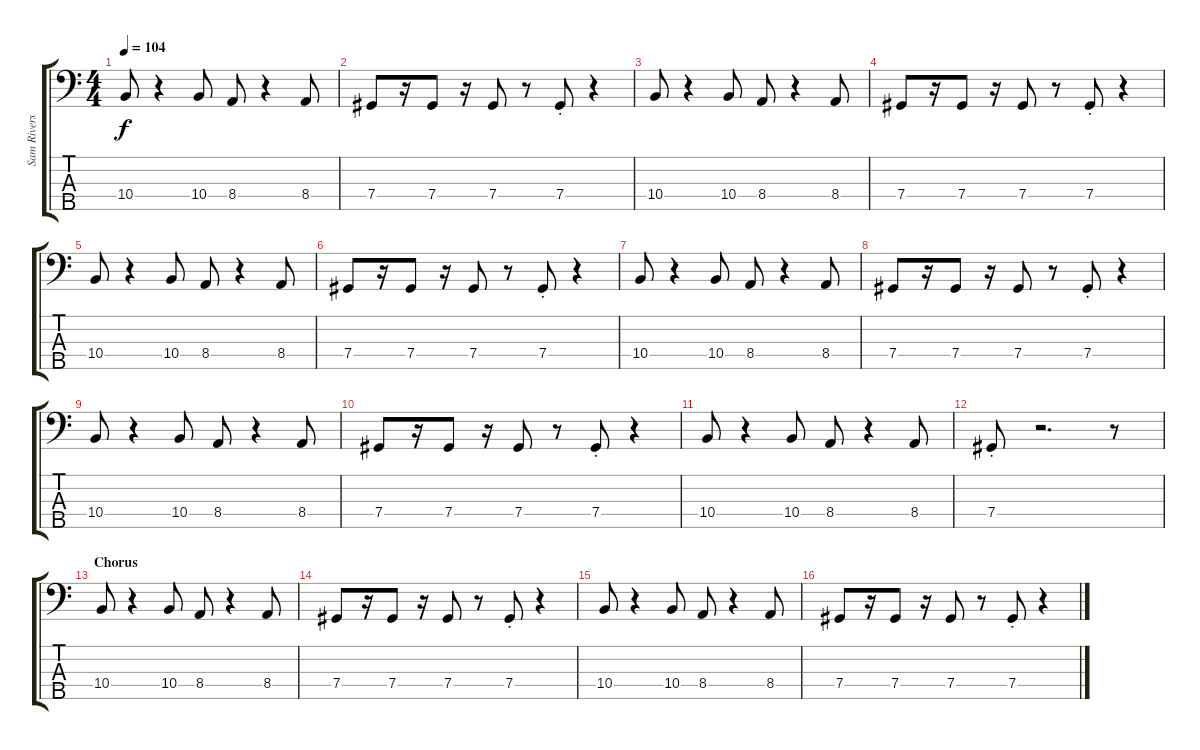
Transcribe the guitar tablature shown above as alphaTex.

\track ("Sam Rivers - Bass" "Sam Rivers") {instrument electricbassfinger}
\staff {score tabs}
\tuning (E2 B1 Gb1 Db1 Bb0) {hide}
\ts (4 4)
\tempo 104
\clef f4
\ks c
10.4.8{dy f} r.4 10.4.8 8.4.8 r.4 8.4.8 |
7.4.8 r.16 7.4.8 r.16 7.4.8 r.8 7.4{st}.8 r.4 |
10.4.8 r.4 10.4.8 8.4.8 r.4 8.4.8 |
7.4.8 r.16 7.4.8 r.16 7.4.8 r.8 7.4{st}.8 r.4 |
10.4.8 r.4 10.4.8 8.4.8 r.4 8.4.8 |
7.4.8 r.16 7.4.8 r.16 7.4.8 r.8 7.4{st}.8 r.4 |
10.4.8 r.4 10.4.8 8.4.8 r.4 8.4.8 |
7.4.8 r.16 7.4.8 r.16 7.4.8 r.8 7.4{st}.8 r.4 |
10.4.8 r.4 10.4.8 8.4.8 r.4 8.4.8 |
7.4.8 r.16 7.4.8 r.16 7.4.8 r.8 7.4{st}.8 r.4 |
10.4.8 r.4 10.4.8 8.4.8 r.4 8.4.8 |
7.4{st}.8 r.2{d} r.8 |
\section ("" "Chorus")
10.4.8 r.4 10.4.8 8.4.8 r.4 8.4.8 |
7.4.8 r.16 7.4.8 r.16 7.4.8 r.8 7.4{st}.8 r.4 |
10.4.8 r.4 10.4.8 8.4.8 r.4 8.4.8 |
7.4.8 r.16 7.4.8 r.16 7.4.8 r.8 7.4{st}.8 r.4
